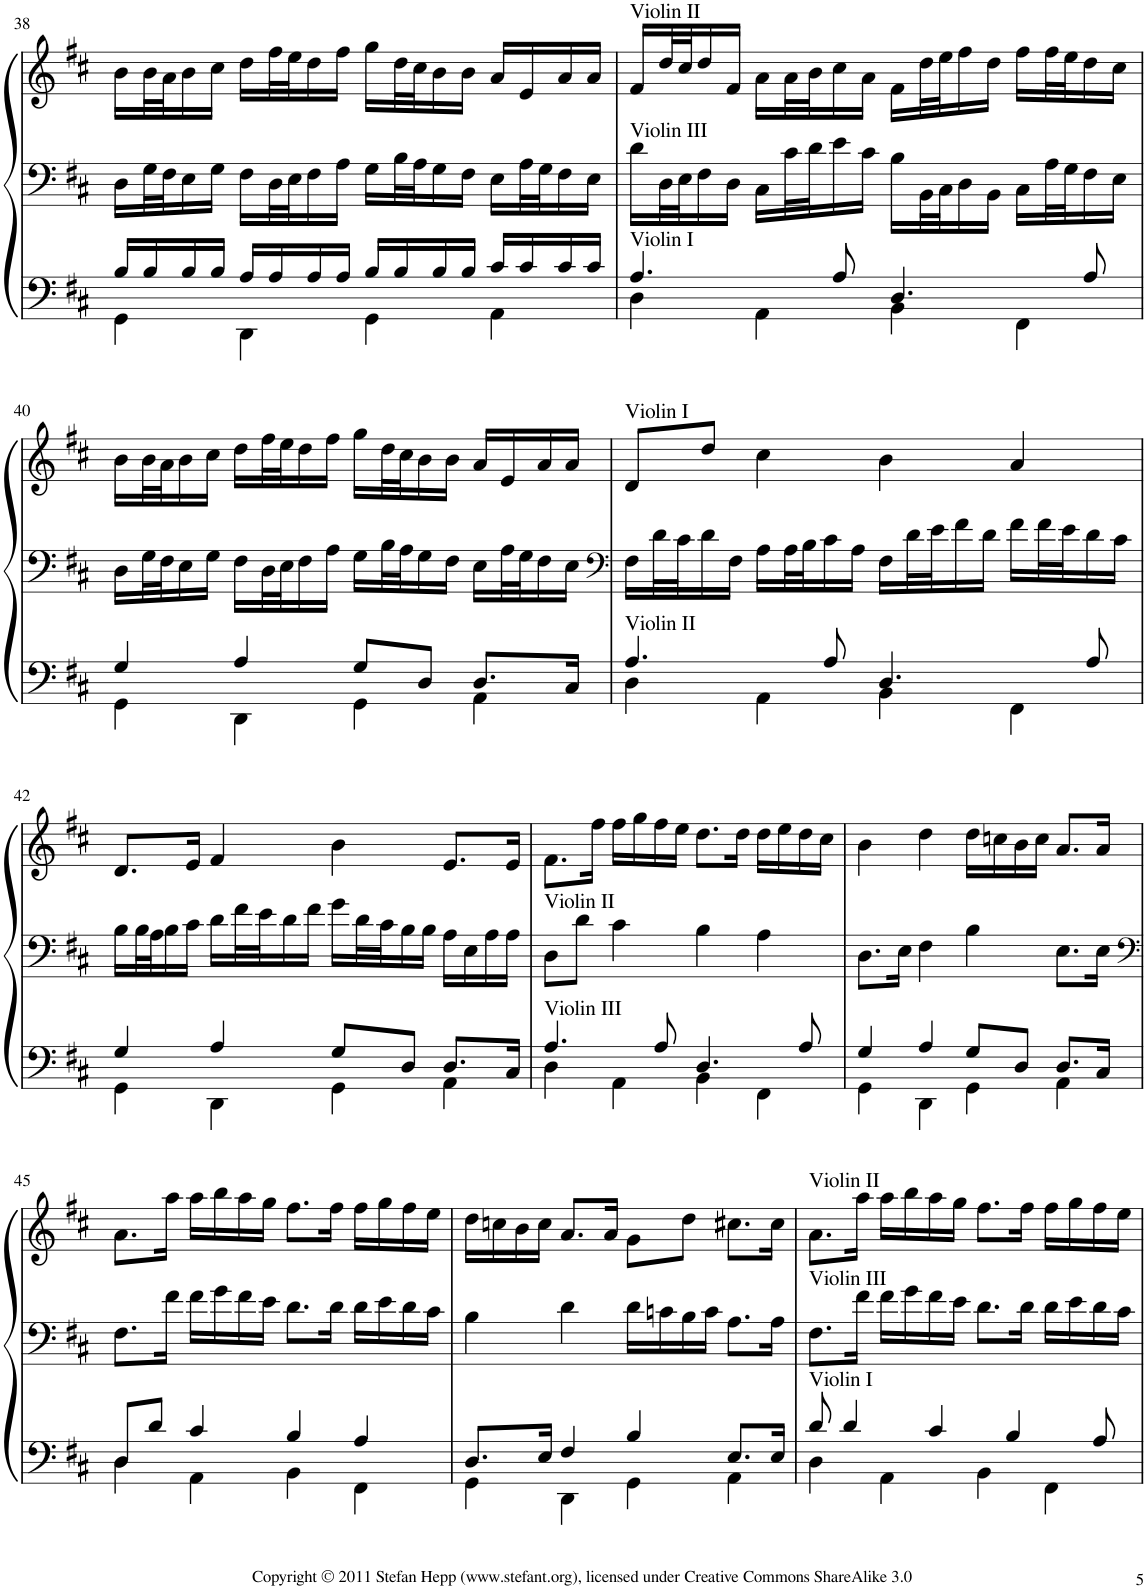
**kern	**kern	**kern
*part1	*part1	*part1
*staff3	*staff2	*staff1
*I"Organ	*	*
!!LO:PB:g=z
*clefF4	*clefF4	*clefG2
*k[f#c#]	*k[f#c#]	*k[f#c#]
*M4/4	*M4/4	*M4/4
=38	=38	=38
*^	*	*
4GG\	16B/LL	16D\LL	16b\LL
.	16B/	32G\L	32b\L
.	.	32F#\J	32a\J
.	16B/	16E\	16b\
.	16B/JJ	16G\JJ	16cc#\JJ
4DD\	16A/LL	16F#\LL	16dd\LL
.	16A/	32D\L	32ff#\L
.	.	32E\J	32ee\J
.	16A/	16F#\	16dd\
.	16A/JJ	16A\JJ	16ff#\JJ
4GG\	16B/LL	16G\LL	16gg\LL
.	16B/	32B\L	32dd\L
.	.	32A\J	32cc#\J
.	16B/	16G\	16b\
.	16B/JJ	16F#\JJ	16b\JJ
4AA\	16c#/LL	16E\LL	16a/LL
.	16c#/	32A\L	16e/
.	.	32G\J	.
.	16c#/	16F#\	16a/
.	16c#/JJ	16E\JJ	16a/JJ
=39	=39	=39	=39
!	!	!	!LO:TX:a:t=Violin II
!	!	!LO:TX:a:t=Violin III	!
!LO:TX:a:t=Violin I	!	!	!
4D\	4.A/	16d\LL	16f#/LL
.	.	32D\L	32dd/L
.	.	32E\J	32cc#/J
.	.	16F#\	16dd/
.	.	16D\JJ	16f#/JJ
4AA\	.	16C#\LL	16a\LL
.	.	32c#\L	32a\L
.	.	32d\J	32b\J
.	8A/	16e\	16cc#\
.	.	16c#\JJ	16a\JJ
4BB\	4.D/	16B\LL	16f#\LL
.	.	32BB\L	32dd\L
.	.	32C#\J	32ee\J
.	.	16D\	16ff#\
.	.	16BB\JJ	16dd\JJ
4FF#\	.	16C#\LL	16ff#\LL
.	.	32A\L	32ff#\L
.	.	32G\J	32ee\J
.	8A/	16F#\	16dd\
.	.	16E\JJ	16cc#\JJ
!!LO:LB:g=z
=40	=40	=40	=40
4GG\	4G/	16D\LL	16b\LL
.	.	32G\L	32b\L
.	.	32F#\J	32a\J
.	.	16E\	16b\
.	.	16G\JJ	16cc#\JJ
4DD\	4A/	16F#\LL	16dd\LL
.	.	32D\L	32ff#\L
.	.	32E\J	32ee\J
.	.	16F#\	16dd\
.	.	16A\JJ	16ff#\JJ
4GG\	8G/L	16G\LL	16gg\LL
.	.	32B\L	32dd\L
.	.	32A\J	32cc#\J
.	8D/J	16G\	16b\
.	.	16F#\JJ	16b\JJ
4AA\	8.D/L	16E\LL	16a/LL
.	.	32A\L	16e/
.	.	32G\J	.
.	.	16F#\	16a/
.	16C#/Jk	16E\JJ	16a/JJ
=41	=41	=41	=41
*	*	*clefF4	*
!	!	!	!LO:TX:a:t=Violin I
!LO:TX:a:t=Violin II	!	!	!
4D\	4.A/	16F#\LL	8d/L
.	.	32d\L	.
.	.	32c#\J	.
.	.	16d\	8dd/J
.	.	16F#\JJ	.
4AA\	.	16A\LL	4cc#\
.	.	32A\L	.
.	.	32B\J	.
.	8A/	16c#\	.
.	.	16A\JJ	.
4BB\	4.D/	16F#\LL	4b\
.	.	32d\L	.
.	.	32e\J	.
.	.	16f#\	.
.	.	16d\JJ	.
4FF#\	.	16f#\LL	4a/
.	.	32f#\L	.
.	.	32e\J	.
.	8A/	16d\	.
.	.	16c#\JJ	.
!!LO:LB:g=z
=42	=42	=42	=42
4GG\	4G/	16B\LL	8.d/L
.	.	32B\L	.
.	.	32A\J	.
.	.	16B\	.
.	.	16c#\JJ	16e/Jk
4DD\	4A/	16d\LL	4f#/
.	.	32f#\L	.
.	.	32e\J	.
.	.	16d\	.
.	.	16f#\JJ	.
4GG\	8G/L	16g\LL	4b\
.	.	32d\L	.
.	.	32c#\J	.
.	8D/J	16B\	.
.	.	16B\JJ	.
4AA\	8.D/L	16A\LL	8.e/L
.	.	16E\	.
.	.	16A\	.
.	16C#/Jk	16A\JJ	16e/Jk
=43	=43	=43	=43
!	!	!LO:TX:a:t=Violin II	!
!LO:TX:a:t=Violin III	!	!	!
4D\	4.A/	8D\L	8.f#\L
.	.	8d\J	.
.	.	.	16ff#\Jk
4AA\	.	4c#\	16ff#\LL
.	.	.	16gg\
.	8A/	.	16ff#\
.	.	.	16ee\JJ
4BB\	4.D/	4B\	8.dd\L
.	.	.	16dd\Jk
4FF#\	.	4A\	16dd\LL
.	.	.	16ee\
.	8A/	.	16dd\
.	.	.	16cc#\JJ
=44	=44	=44	=44
4GG\	4G/	8.D\L	4b\
.	.	16E\Jk	.
4DD\	4A/	4F#\	4dd\
4GG\	8G/L	4B\	16dd\LL
.	.	.	16ccn\
.	8D/J	.	16b\
.	.	.	16cc\JJ
4AA\	8.D/L	8.E\L	8.a/L
.	16C#/Jk	16E\Jk	16a/Jk
!!LO:LB:g=z
=45	=45	=45	=45
*	*	*clefF4	*
4D\	8D/L	8.F#\L	8.a\L
.	8d/J	.	.
.	.	16f#\Jk	16aa\Jk
4AA\	4c#/	16f#\LL	16aa\LL
.	.	16g\	16bb\
.	.	16f#\	16aa\
.	.	16e\JJ	16gg\JJ
4BB\	4B/	8.d\L	8.ff#\L
.	.	16d\Jk	16ff#\Jk
4FF#\	4A/	16d\LL	16ff#\LL
.	.	16e\	16gg\
.	.	16d\	16ff#\
.	.	16c#\JJ	16ee\JJ
=46	=46	=46	=46
4GG\	8.D/L	4B\	16dd\LL
.	.	.	16ccn\
.	.	.	16b\
.	16E/Jk	.	16cc\JJ
4DD\	4F#/	4d\	8.a/L
.	.	.	16a/Jk
4GG\	4B/	16d\LL	8g\L
.	.	16cn\	.
.	.	16B\	8dd\J
.	.	16c\JJ	.
4AA\	8.E/L	8.A\L	8.cc#X\L
.	16E/Jk	16A\Jk	16cc#\Jk
=47	=47	=47	=47
!	!	!	!LO:TX:a:t=Violin II
!	!	!LO:TX:a:t=Violin III	!
!LO:TX:a:t=Violin I	!	!	!
4D\	8d/	8.F#\L	8.a\L
.	4d/	.	.
.	.	16f#\Jk	16aa\Jk
4AA\	.	16f#\LL	16aa\LL
.	.	16g\	16bb\
.	4c#/	16f#\	16aa\
.	.	16e\JJ	16gg\JJ
4BB\	.	8.d\L	8.ff#\L
.	4B/	.	.
.	.	16d\Jk	16ff#\Jk
4FF#\	.	16d\LL	16ff#\LL
.	.	16e\	16gg\
.	8A/	16d\	16ff#\
.	.	16c#\JJ	16ee\JJ
*v	*v	*	*
=	=	=
*-	*-	*-
